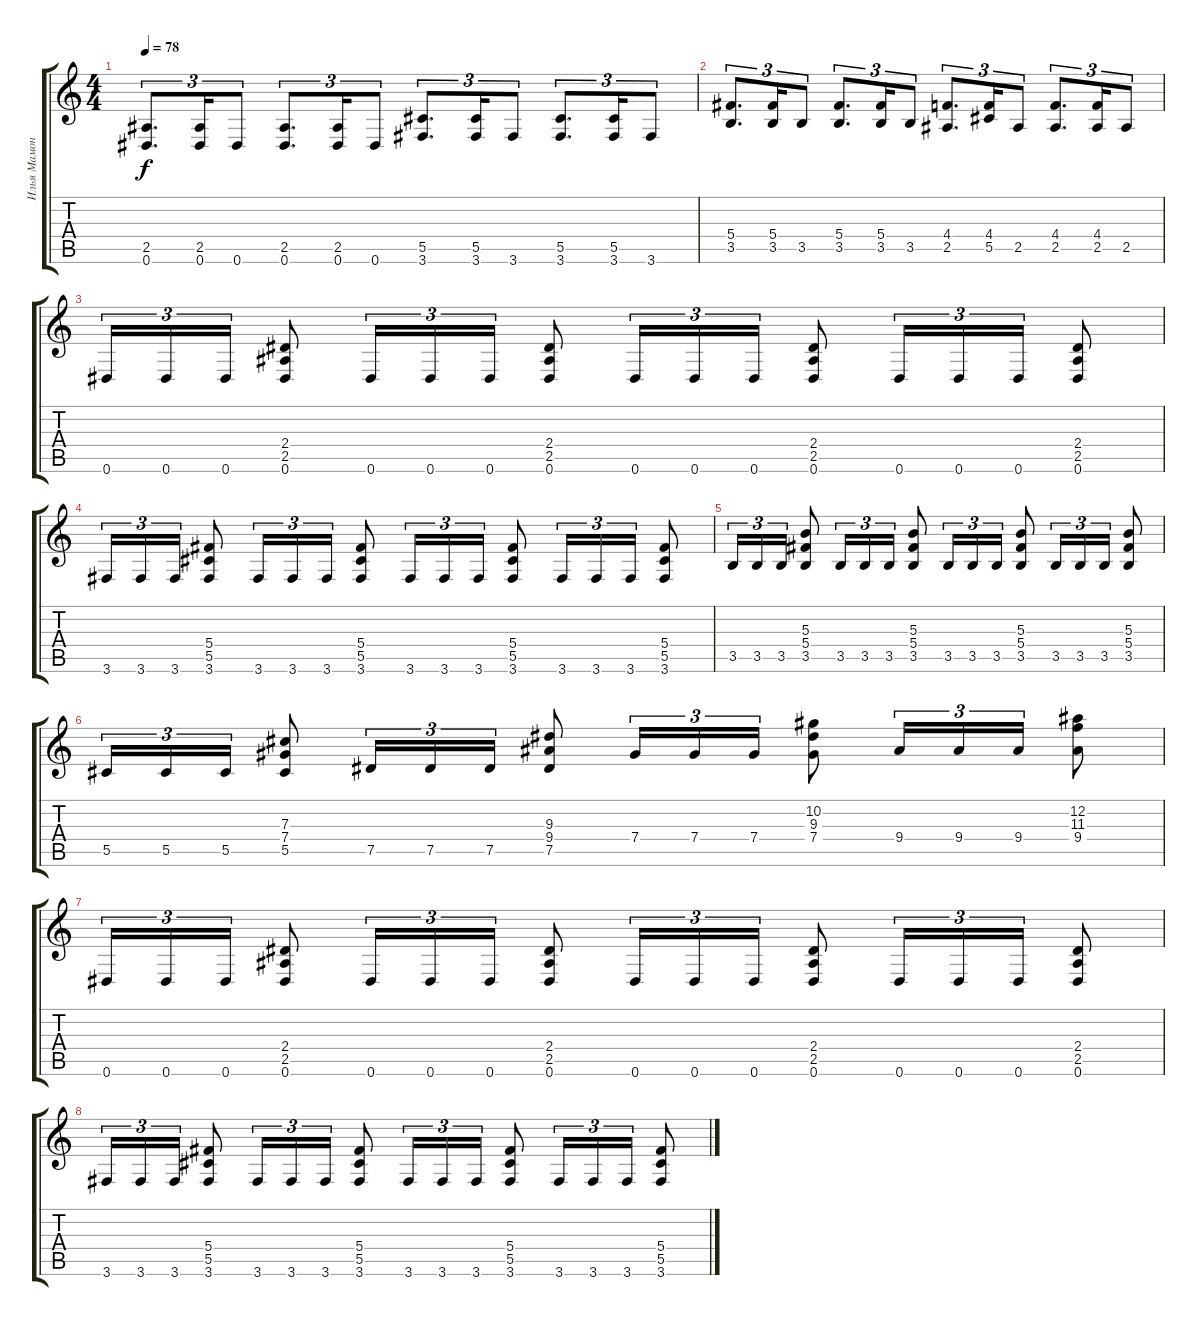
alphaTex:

\track ("Илья Мамонтов" "Илья Мамон") {instrument distortionguitar}
\staff {score tabs}
\tuning (Eb4 Bb3 Gb3 Db3 Ab2 Eb2) {hide}
\ts (4 4)
\tempo 78
\clef g2
\ks c
(2.5 0.6).8{d tu (3 2) dy f} (2.5 0.6).16{tu (3 2)} 0.6.8{tu (3 2)} (2.5 0.6).8{d tu (3 2)} (2.5 0.6).16{tu (3 2)} 0.6.8{tu (3 2)} (5.5 3.6).8{d tu (3 2)} (5.5 3.6).16{tu (3 2)} 3.6.8{tu (3 2)} (5.5 3.6).8{d tu (3 2)} (5.5 3.6).16{tu (3 2)} 3.6.8{tu (3 2)} |
(5.4 3.5).8{d tu (3 2)} (5.4 3.5).16{tu (3 2)} 3.5.8{tu (3 2)} (5.4 3.5).8{d tu (3 2)} (5.4 3.5).16{tu (3 2)} 3.5.8{tu (3 2)} (4.4 2.5).8{d tu (3 2)} (4.4 5.5).16{tu (3 2)} 2.5.8{tu (3 2)} (4.4 2.5).8{d tu (3 2)} (4.4 2.5).16{tu (3 2)} 2.5.8{tu (3 2)} |
0.6.16{tu (3 2)} 0.6.16{tu (3 2)} 0.6.16{tu (3 2)} (2.4 2.5 0.6).8 0.6.16{tu (3 2)} 0.6.16{tu (3 2)} 0.6.16{tu (3 2)} (2.4 2.5 0.6).8 0.6.16{tu (3 2)} 0.6.16{tu (3 2)} 0.6.16{tu (3 2)} (2.4 2.5 0.6).8 0.6.16{tu (3 2)} 0.6.16{tu (3 2)} 0.6.16{tu (3 2)} (2.4 2.5 0.6).8 |
3.6.16{tu (3 2)} 3.6.16{tu (3 2)} 3.6.16{tu (3 2)} (5.4 5.5 3.6).8 3.6.16{tu (3 2)} 3.6.16{tu (3 2)} 3.6.16{tu (3 2)} (5.4 5.5 3.6).8 3.6.16{tu (3 2)} 3.6.16{tu (3 2)} 3.6.16{tu (3 2)} (5.4 5.5 3.6).8 3.6.16{tu (3 2)} 3.6.16{tu (3 2)} 3.6.16{tu (3 2)} (5.4 5.5 3.6).8 |
3.5.16{tu (3 2)} 3.5.16{tu (3 2)} 3.5.16{tu (3 2)} (5.3 5.4 3.5).8 3.5.16{tu (3 2)} 3.5.16{tu (3 2)} 3.5.16{tu (3 2)} (5.3 5.4 3.5).8 3.5.16{tu (3 2)} 3.5.16{tu (3 2)} 3.5.16{tu (3 2)} (5.3 5.4 3.5).8 3.5.16{tu (3 2)} 3.5.16{tu (3 2)} 3.5.16{tu (3 2)} (5.3 5.4 3.5).8 |
5.5.16{tu (3 2)} 5.5.16{tu (3 2)} 5.5.16{tu (3 2)} (7.3 7.4 5.5).8 7.5.16{tu (3 2)} 7.5.16{tu (3 2)} 7.5.16{tu (3 2)} (9.3 9.4 7.5).8 7.4.16{tu (3 2)} 7.4.16{tu (3 2)} 7.4.16{tu (3 2)} (10.2 9.3 7.4).8 9.4.16{tu (3 2)} 9.4.16{tu (3 2)} 9.4.16{tu (3 2)} (12.2 11.3 9.4).8 |
0.6.16{tu (3 2)} 0.6.16{tu (3 2)} 0.6.16{tu (3 2)} (2.4 2.5 0.6).8 0.6.16{tu (3 2)} 0.6.16{tu (3 2)} 0.6.16{tu (3 2)} (2.4 2.5 0.6).8 0.6.16{tu (3 2)} 0.6.16{tu (3 2)} 0.6.16{tu (3 2)} (2.4 2.5 0.6).8 0.6.16{tu (3 2)} 0.6.16{tu (3 2)} 0.6.16{tu (3 2)} (2.4 2.5 0.6).8 |
3.6.16{tu (3 2)} 3.6.16{tu (3 2)} 3.6.16{tu (3 2)} (5.4 5.5 3.6).8 3.6.16{tu (3 2)} 3.6.16{tu (3 2)} 3.6.16{tu (3 2)} (5.4 5.5 3.6).8 3.6.16{tu (3 2)} 3.6.16{tu (3 2)} 3.6.16{tu (3 2)} (5.4 5.5 3.6).8 3.6.16{tu (3 2)} 3.6.16{tu (3 2)} 3.6.16{tu (3 2)} (5.4 5.5 3.6).8
